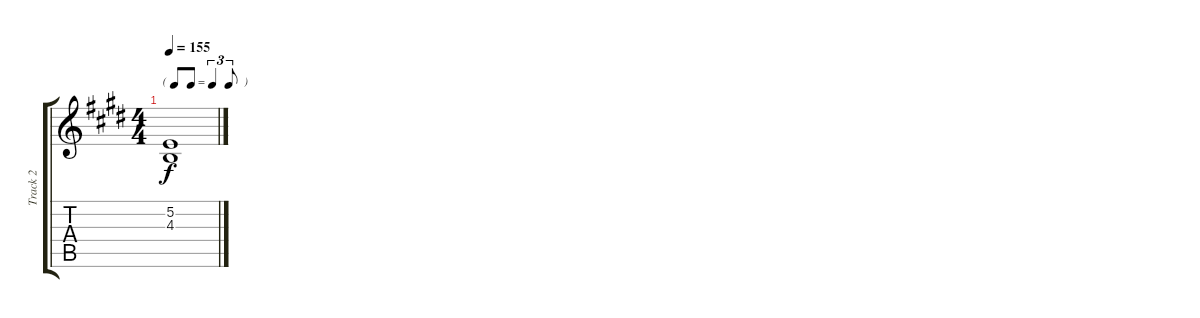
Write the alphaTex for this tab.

\track ("Track 2" "Track 2") {instrument choiraahs}
\staff {score tabs}
\tuning (E4 B3 G3 D3 A2 E2) {hide}
\ts (4 4)
\tf triplet8th
\tempo 155
\clef g2
\ks e
(5.2 4.3).1{dy f}
